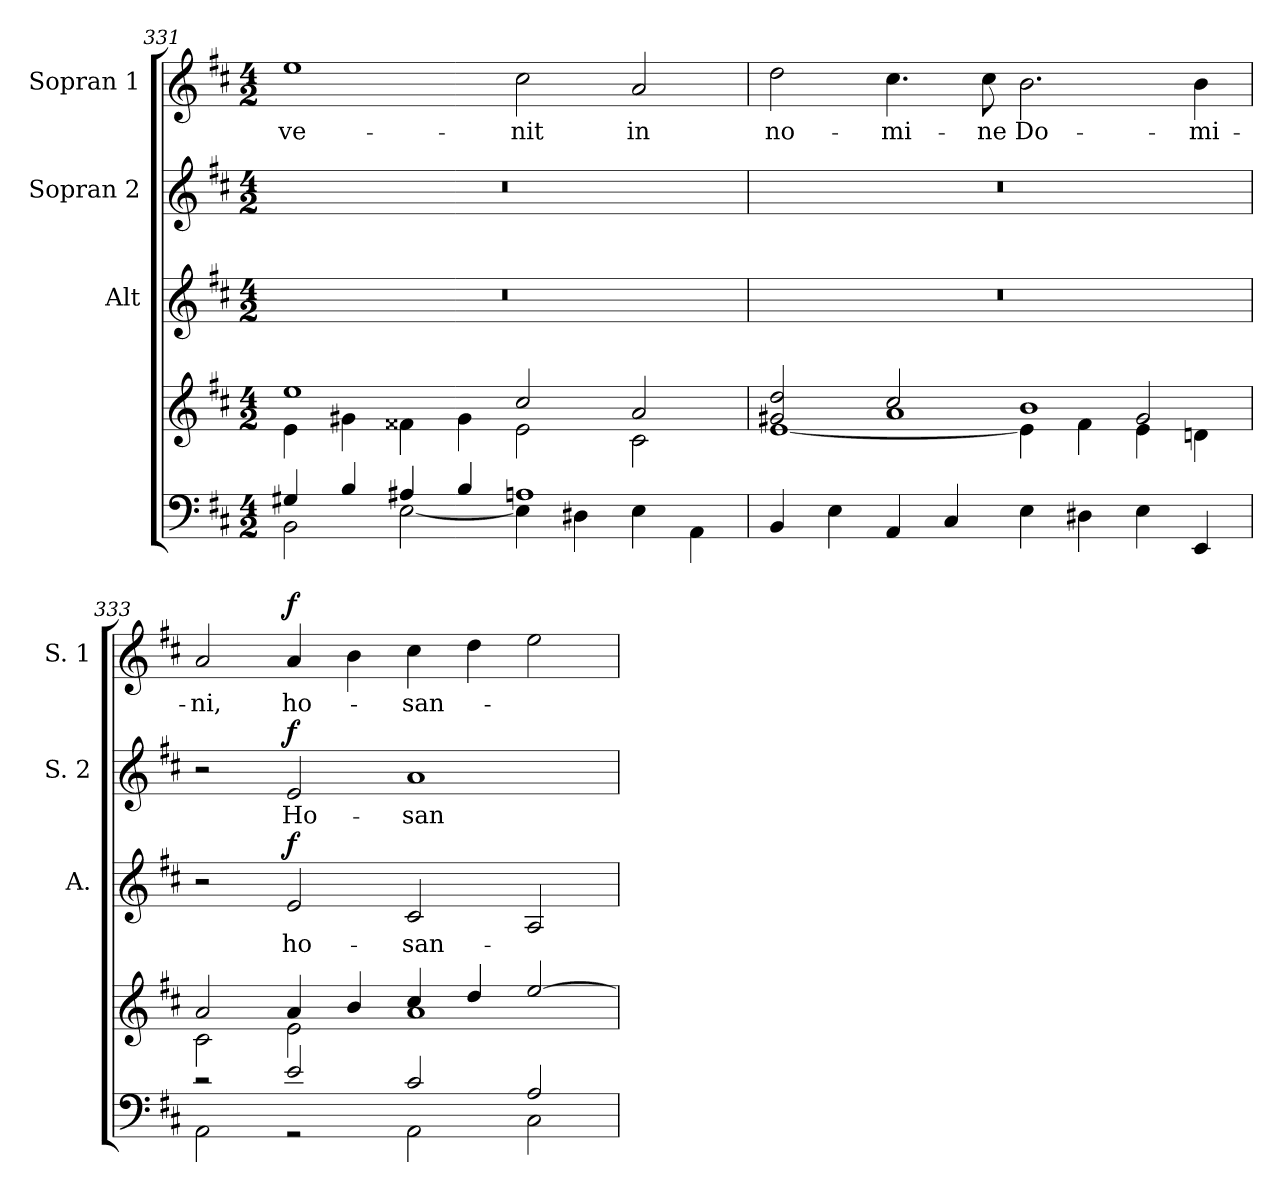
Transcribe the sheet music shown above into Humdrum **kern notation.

**kern	**kern	**kern	**text	**dynam	**kern	**text	**dynam	**kern	**text	**dynam
*part4	*part4	*part3	*part3	*part3	*part2	*part2	*part2	*part1	*part1	*part1
*staff5	*staff4	*staff3	*staff3	*staff3	*staff2	*staff2	*staff2	*staff1	*staff1	*staff1
*	*	*I"Alt	*	*	*I"Sopran 2	*	*	*I"Sopran 1	*	*
*	*	*I'A.	*	*	*I'S. 2	*	*	*I'S. 1	*	*
!!LO:LB:g=z
*clefF4	*clefG2	*clefG2	*	*	*clefG2	*	*	*clefG2	*	*
*k[f#c#]	*k[f#c#]	*k[f#c#]	*	*	*k[f#c#]	*	*	*k[f#c#]	*	*
*D:	*D:	*D:	*	*	*D:	*	*	*D:	*	*
*M4/2	*M4/2	*M4/2	*	*	*M4/2	*	*	*M4/2	*	*
=331	=331	=331	=331	=331	=331	=331	=331	=331	=331	=331
*^	*^	*	*	*	*	*	*	*	*	*
!	!	!	!	!	!	!	!	!	!	!	!LO:LY:b	!
4G#X/	2BB\	1ee	4e\	0r	.	.	0r	.	.	1ee	ve-	.
4B/	.	.	4g#X\	.	.	.	.	.	.	.	.	.
4A#X/	[<2E\	.	4f##X\	.	.	.	.	.	.	.	.	.
4B/	.	.	4g#\	.	.	.	.	.	.	.	.	.
!	!	!	!	!	!	!	!	!	!	!	!LO:LY:b	!
1An	4E\]	2cc#/	2e\	.	.	.	.	.	.	2cc#\	-nit	.
.	4D#X\	.	.	.	.	.	.	.	.	.	.	.
!	!	!	!	!	!	!	!	!	!	!	!LO:LY:b	!
.	4E\	2a/	2c#\	.	.	.	.	.	.	2a/	in	.
.	4AA\	.	.	.	.	.	.	.	.	.	.	.
=332	=332	=332	=332	=332	=332	=332	=332	=332	=332	=332	=332	=332
*	*	*	*^	*	*	*	*	*	*	*	*	*
!	!	!	!	!	!	!	!	!	!	!	!	!LO:LY:b	!
*v	*v	*	*	*	*	*	*	*	*	*	*	*	*
4BB/	2g#X/ 2dd/	[<1e	2ryy	0r	.	.	0r	.	.	2dd\	no-	.
4E\	.	.	.	.	.	.	.	.	.	.	.	.
!	!	!	!	!	!	!	!	!	!	!	!LO:LY:b	!
4AA/	2cc#/	.	1a	.	.	.	.	.	.	4.cc#\	-mi-	.
4C#/	.	.	.	.	.	.	.	.	.	.	.	.
!	!	!	!	!	!	!	!	!	!	!	!LO:LY:b	!
.	.	.	.	.	.	.	.	.	.	8cc#\	-ne	.
!	!	!	!	!	!	!	!	!	!	!	!LO:LY:b	!
4E\	1b	4e\]	.	.	.	.	.	.	.	2.b\	Do-	.
4D#X\	.	4f#\	.	.	.	.	.	.	.	.	.	.
4E\	.	4e\	2g#/	.	.	.	.	.	.	.	.	.
!	!	!	!	!	!	!	!	!	!	!	!LO:LY:b	!
4EE/	.	4dn\	.	.	.	.	.	.	.	4b\	-mi-	.
*	*	*v	*v	*	*	*	*	*	*	*	*	*
=333	=333	=333	=333	=333	=333	=333	=333	=333	=333	=333	=333
*^	*	*	*	*	*	*	*	*	*	*	*
!	!	!	!	!	!	!	!	!	!	!	!LO:LY:b	!
2rc	2AA\	2a/	2c#\	2r	.	.	2r	.	.	2a/	-ni,	.
!	!	!	!	!	!LO:LY:b	!LO:DY:a	!	!LO:LY:b	!LO:DY:a	!	!LO:LY:b	!LO:DY:a
2e/	2rAA	4a/	2e\	2e/	ho-	f	2e/	Ho-	f	4a/	ho-	f
.	.	4b/	.	.	.	.	.	.	.	4b\	.	.
!	!	!	!	!	!LO:LY:b	!	!	!LO:LY:b	!	!	!LO:LY:b	!
2c#/	2AA\	4cc#/	1a	2c#/	-san-	.	1a	-san-	.	4cc#\	-san-	.
.	.	4dd/	.	.	.	.	.	.	.	4dd\	.	.
2A/	2C#\	[>2ee/	.	2A/	.	.	.	.	.	2ee\	.	.
*v	*v	*	*	*	*	*	*	*	*	*	*	*
*	*v	*v	*	*	*	*	*	*	*	*	*
=	=	=	=	=	=	=	=	=	=	=
*-	*-	*-	*-	*-	*-	*-	*-	*-	*-	*-
